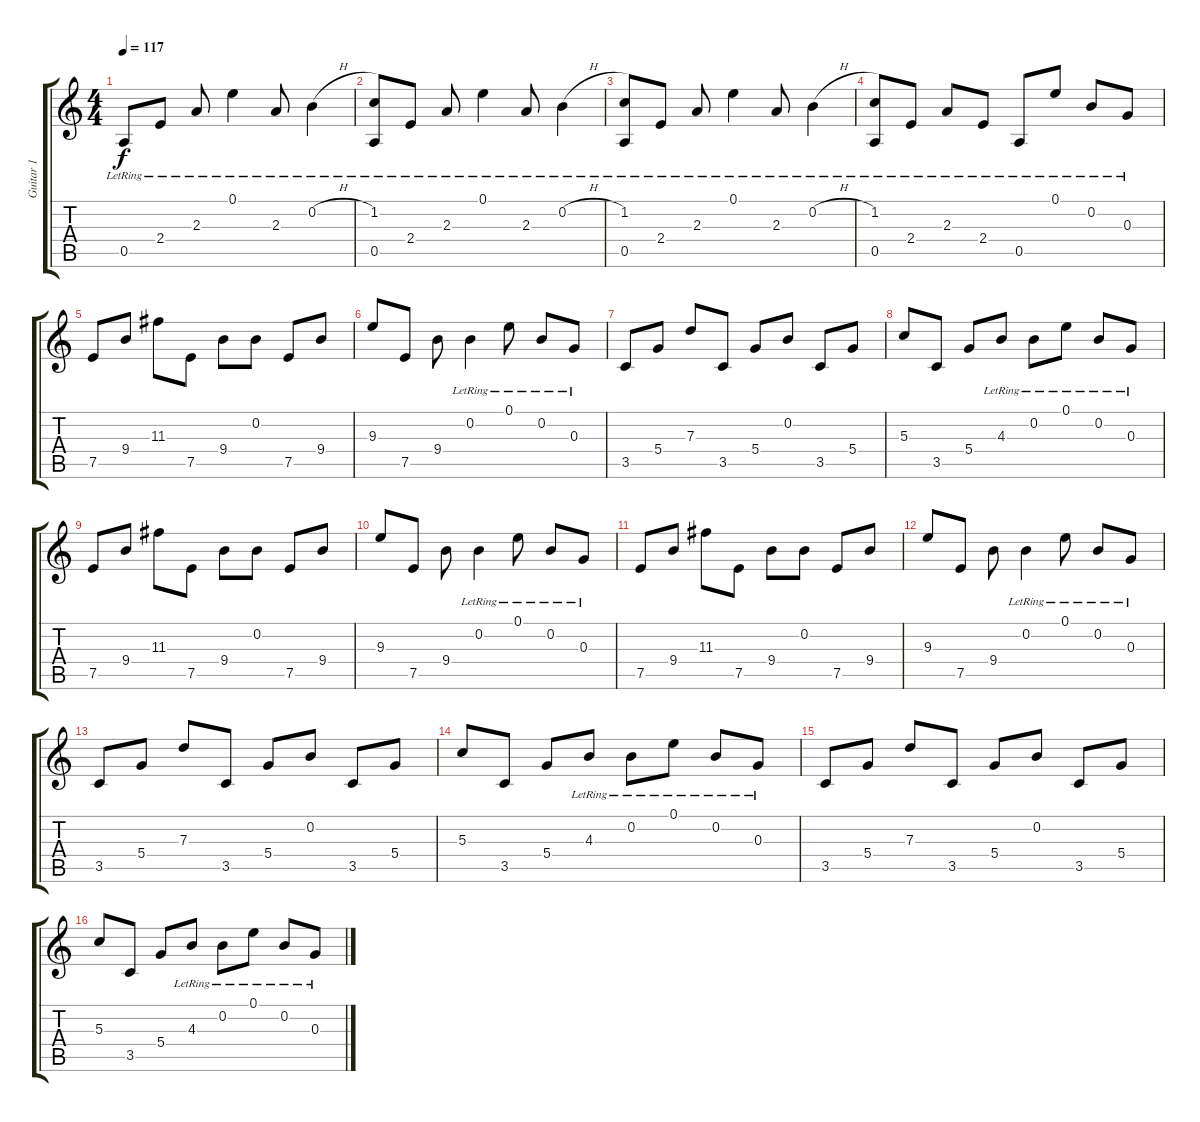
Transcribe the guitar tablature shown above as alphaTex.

\track ("Guitar 1" "Guitar 1") {instrument electricguitarclean}
\staff {score tabs}
\tuning (E4 B3 G3 D3 A2 E2) {hide}
\ts (4 4)
\tempo 117
\clef g2
\ks c
0.5{lr}.8{dy f} 2.4{lr}.8 2.3{lr}.8 0.1{lr}.4 2.3{lr}.8 0.2{h lr}.4 |
(1.2{lr} 0.5{lr}).8 2.4{lr}.8 2.3{lr}.8 0.1{lr}.4 2.3{lr}.8 0.2{h lr}.4 |
(1.2{lr} 0.5{lr}).8 2.4{lr}.8 2.3{lr}.8 0.1{lr}.4 2.3{lr}.8 0.2{h lr}.4 |
(1.2 0.5{lr}).8 2.4{lr}.8 2.3{lr}.8 2.4{lr}.8 0.5{lr}.8 0.1{lr}.8 0.2{lr}.8 0.3{lr}.8 |
7.5.8 9.4.8 11.3.8 7.5.8 9.4.8 0.2.8 7.5.8 9.4.8 |
9.3.8 7.5.8 9.4.8 0.2{lr}.4 0.1{lr}.8 0.2{lr}.8 0.3{lr}.8 |
3.5.8 5.4.8 7.3.8 3.5.8 5.4.8 0.2.8 3.5.8 5.4.8 |
5.3.8 3.5.8 5.4.8 4.3{lr}.8 0.2{lr}.8 0.1{lr}.8 0.2{lr}.8 0.3{lr}.8 |
7.5.8 9.4.8 11.3.8 7.5.8 9.4.8 0.2.8 7.5.8 9.4.8 |
9.3.8 7.5.8 9.4.8 0.2{lr}.4 0.1{lr}.8 0.2{lr}.8 0.3{lr}.8 |
7.5.8 9.4.8 11.3.8 7.5.8 9.4.8 0.2.8 7.5.8 9.4.8 |
9.3.8 7.5.8 9.4.8 0.2{lr}.4 0.1{lr}.8 0.2{lr}.8 0.3{lr}.8 |
3.5.8 5.4.8 7.3.8 3.5.8 5.4.8 0.2.8 3.5.8 5.4.8 |
5.3.8 3.5.8 5.4.8 4.3{lr}.8 0.2{lr}.8 0.1{lr}.8 0.2{lr}.8 0.3{lr}.8 |
3.5.8 5.4.8 7.3.8 3.5.8 5.4.8 0.2.8 3.5.8 5.4.8 |
5.3.8 3.5.8 5.4.8 4.3{lr}.8 0.2{lr}.8 0.1{lr}.8 0.2{lr}.8 0.3{lr}.8
